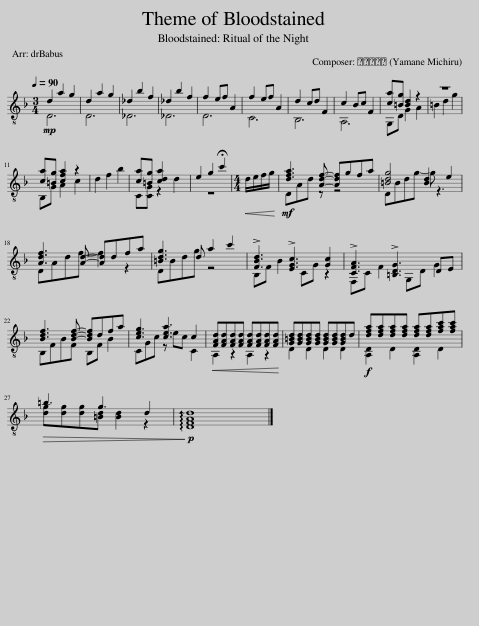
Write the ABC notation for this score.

X:1
%%score ( 1 2 )
L:1/8
Q:1/4=90
M:3/4
I:linebreak $
K:F
V:1 treble-8
V:2 treble-8
V:1
!mp! d2 a2 g2 | d2 a2 g2 | _d2 b2 f2 | _d2 b2 f2 | f2 ef A2 | %5
 f2 ef A2 | d2 cd F2 | c2 Bc F2 | [ca][=Bg] [Bd]2 z2 | z6 |$ %10
 [ca][=Bg] [cfa]2 z2 | d2 f2 b2 | [ca][=Bg] [cda]2 d2 | e2 g2 !fermata!c'2 |[M:4/4]!<(! d/e/f/g/!<)! | %15
!mf! [dfa]3 [Adf]- [Adf]gfa | [=Bdg]4 [Bd]2 e2 |$ [Adf]3 [Ad]- [Ad]dfa | [=Bdg]3 d a2 c'2 | !>![FBd]3 !>![EGc]3 [Gc]2 | %20
 !>![CFA]3 !>![=B,DG]3 DE |$ [Bdf]3 [Bdf]- [Bdf]dfa | [ceg]3 [cea]3 c2 |!<(! [FAd][FAd][FAd][FAd] [FAd][FAd][FAd][FAd]!<)! | [G=Bd][GBd][GBd][GBd] [GBd][GBd][GBd]d | %25
!f! [dfa][dfa][dfa][dfa] [dfa][dfa][fac'][fac'] |$!>(! =b3 g3 d2!>)! |!p! !arpeggio![DFAd]8 |] %28
V:2
 D6 | D6 | _D6 | _D6 | D6 | %5
 C6 | B,6 | A,6 | G,D G2 A2 | =B2 d2 g2 |$ %10
 B,G A2 c2 | x6 | C[CG] z2 x2 | z6 |[M:4/4] x2 | %15
 DAd z z4 | D=Bdg- g z3 |$ DAdf- f2 z2 | D=Bdg z4 | B,F B2 CG z2 | %20
 F,C F2 G,D G2 |$ B,FBF B,F B2 | CGc z ec C2 | A,2 z2 A,2 z2 | D2 D2 D2 D2 | %25
 [A,D]2 D2 [A,D]2 D2 |$ [dg][dg][dg][=Bd] [Bd]2 z2 | x8 |] %28
